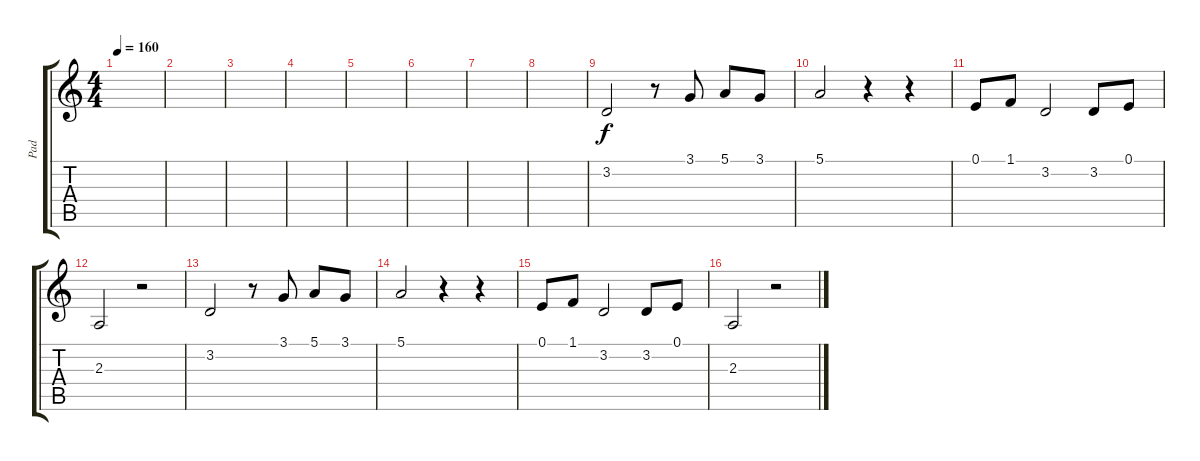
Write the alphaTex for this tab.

\track ("Pad" "Pad") {instrument pad3polysynth}
\staff {score tabs}
\tuning (E4 B3 G3 D3 A2 E2) {hide}
\ts (4 4)
\tempo 160
\clef g2
\ks c
|
|
|
|
|
|
|
|
3.2.2 r.8 3.1.8 5.1.8 3.1.8 |
5.1.2 r.4 r.4 |
0.1.8 1.1.8 3.2.2 3.2.8 0.1.8 |
2.3.2 r.2 |
3.2.2 r.8 3.1.8 5.1.8 3.1.8 |
5.1.2 r.4 r.4 |
0.1.8 1.1.8 3.2.2 3.2.8 0.1.8 |
2.3.2 r.2
